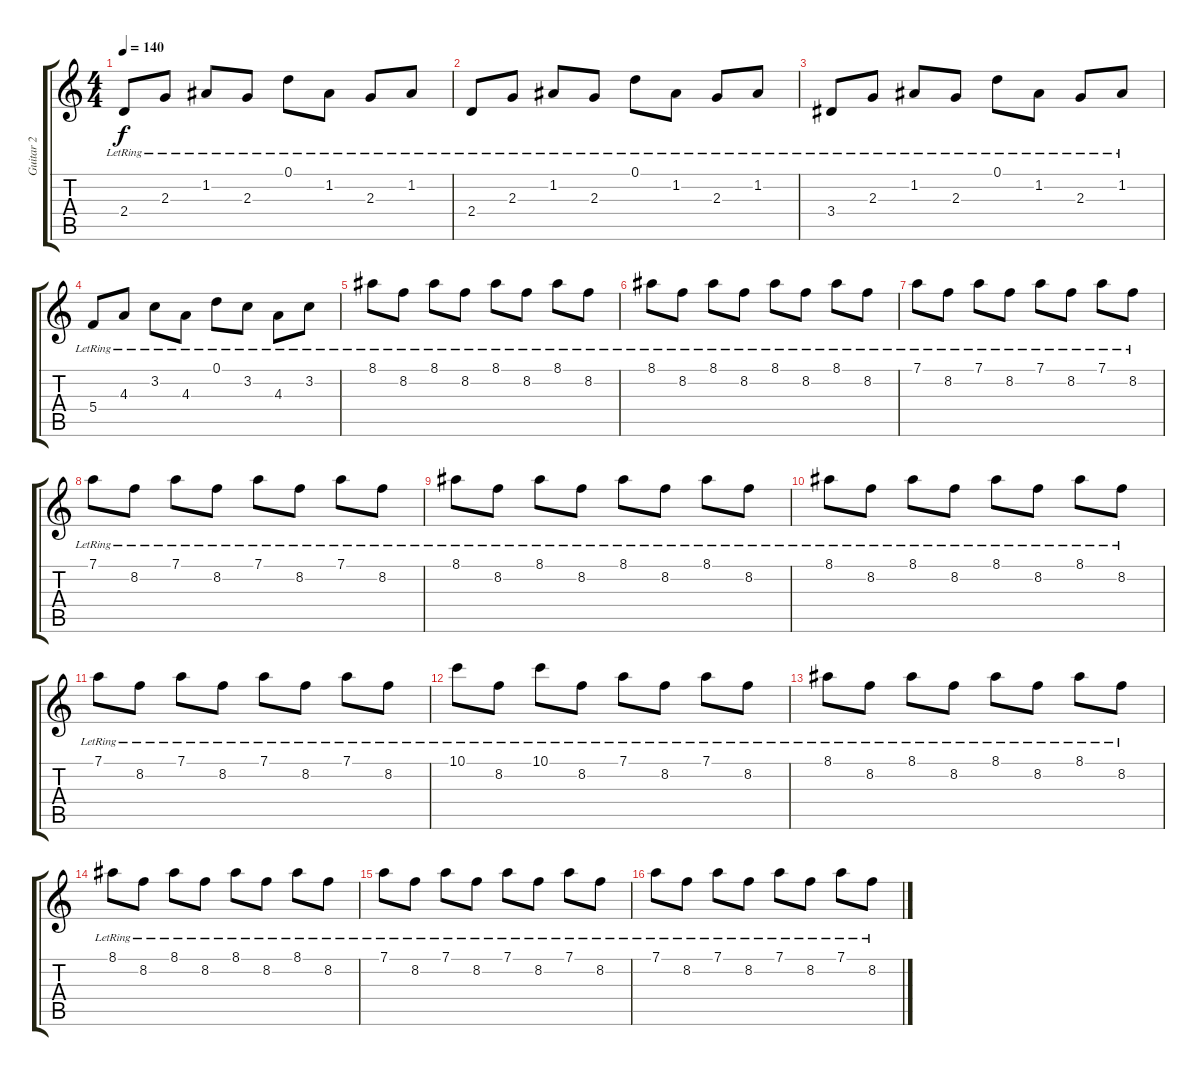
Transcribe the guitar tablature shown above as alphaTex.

\track ("Guitar 2" "Guitar 2") {instrument acousticguitarnylon}
\staff {score tabs}
\tuning (D4 A3 F3 C3 G2 C2) {hide}
\ts (4 4)
\tempo 140
\clef g2
\ks c
2.4{lr}.8{dy f} 2.3{lr}.8 1.2{lr}.8 2.3{lr}.8 0.1{lr}.8 1.2{lr}.8 2.3{lr}.8 1.2{lr}.8 |
2.4{lr}.8 2.3{lr}.8 1.2{lr}.8 2.3{lr}.8 0.1{lr}.8 1.2{lr}.8 2.3{lr}.8 1.2{lr}.8 |
3.4{lr}.8 2.3{lr}.8 1.2{lr}.8 2.3{lr}.8 0.1{lr}.8 1.2{lr}.8 2.3{lr}.8 1.2{lr}.8 |
5.4{lr}.8 4.3{lr}.8 3.2{lr}.8 4.3{lr}.8 0.1{lr}.8 3.2{lr}.8 4.3{lr}.8 3.2{lr}.8 |
8.1{lr}.8 8.2{lr}.8 8.1{lr}.8 8.2{lr}.8 8.1{lr}.8 8.2{lr}.8 8.1{lr}.8 8.2{lr}.8 |
8.1{lr}.8 8.2{lr}.8 8.1{lr}.8 8.2{lr}.8 8.1{lr}.8 8.2{lr}.8 8.1{lr}.8 8.2{lr}.8 |
7.1{lr}.8 8.2{lr}.8 7.1{lr}.8 8.2{lr}.8 7.1{lr}.8 8.2{lr}.8 7.1{lr}.8 8.2{lr}.8 |
7.1{lr}.8 8.2{lr}.8 7.1{lr}.8 8.2{lr}.8 7.1{lr}.8 8.2{lr}.8 7.1{lr}.8 8.2{lr}.8 |
8.1{lr}.8 8.2{lr}.8 8.1{lr}.8 8.2{lr}.8 8.1{lr}.8 8.2{lr}.8 8.1{lr}.8 8.2{lr}.8 |
8.1{lr}.8 8.2{lr}.8 8.1{lr}.8 8.2{lr}.8 8.1{lr}.8 8.2{lr}.8 8.1{lr}.8 8.2{lr}.8 |
7.1{lr}.8 8.2{lr}.8 7.1{lr}.8 8.2{lr}.8 7.1{lr}.8 8.2{lr}.8 7.1{lr}.8 8.2{lr}.8 |
10.1{lr}.8 8.2{lr}.8 10.1{lr}.8 8.2{lr}.8 7.1{lr}.8 8.2{lr}.8 7.1{lr}.8 8.2{lr}.8 |
8.1{lr}.8 8.2{lr}.8 8.1{lr}.8 8.2{lr}.8 8.1{lr}.8 8.2{lr}.8 8.1{lr}.8 8.2{lr}.8 |
8.1{lr}.8 8.2{lr}.8 8.1{lr}.8 8.2{lr}.8 8.1{lr}.8 8.2{lr}.8 8.1{lr}.8 8.2{lr}.8 |
7.1{lr}.8 8.2{lr}.8 7.1{lr}.8 8.2{lr}.8 7.1{lr}.8 8.2{lr}.8 7.1{lr}.8 8.2{lr}.8 |
7.1{lr}.8 8.2{lr}.8 7.1{lr}.8 8.2{lr}.8 7.1{lr}.8 8.2{lr}.8 7.1{lr}.8 8.2{lr}.8
